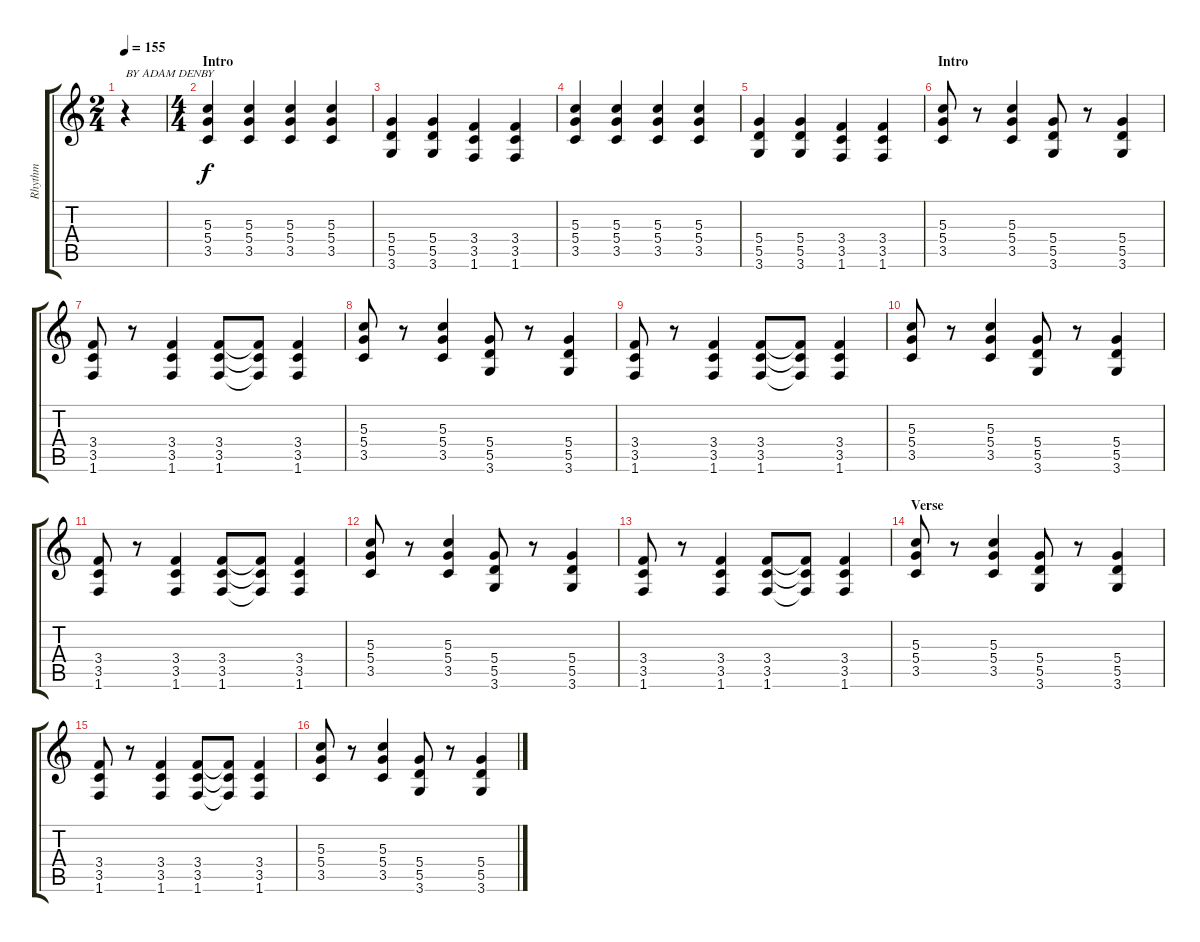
\track ("Rhythm" "Rhythm") {instrument distortionguitar}
\staff {score tabs}
\tuning (E4 B3 G3 D3 A2 E2) {hide}
\ts (2 4)
\tempo 155
\clef g2
\ks c
r.4{txt "BY ADAM DENBY" dy f instrument distortionguitar} |
\ts (4 4)
\section ("" "Intro")
(5.3 5.4 3.5).4{volume 7} (5.3 5.4 3.5).4 (5.3 5.4 3.5).4 (5.3 5.4 3.5).4 |
(5.4 5.5 3.6).4 (5.4 5.5 3.6).4 (3.4 3.5 1.6).4 (3.4 3.5 1.6).4 |
(5.3 5.4 3.5).4 (5.3 5.4 3.5).4 (5.3 5.4 3.5).4 (5.3 5.4 3.5).4 |
(5.4 5.5 3.6).4 (5.4 5.5 3.6).4 (3.4 3.5 1.6).4 (3.4 3.5 1.6).4 |
\section ("" "Intro")
(5.3 5.4 3.5).8{volume 16} r.8 (5.3 5.4 3.5).4 (5.4 5.5 3.6).8 r.8 (5.4 5.5 3.6).4 |
(3.4 3.5 1.6).8 r.8 (3.4 3.5 1.6).4 (3.4 3.5 1.6).8 (3.4{t} 3.5{t} 1.6{t}).8 (3.4 3.5 1.6).4 |
(5.3 5.4 3.5).8 r.8 (5.3 5.4 3.5).4 (5.4 5.5 3.6).8 r.8 (5.4 5.5 3.6).4 |
(3.4 3.5 1.6).8 r.8 (3.4 3.5 1.6).4 (3.4 3.5 1.6).8 (3.4{t} 3.5{t} 1.6{t}).8 (3.4 3.5 1.6).4 |
(5.3 5.4 3.5).8 r.8 (5.3 5.4 3.5).4 (5.4 5.5 3.6).8 r.8 (5.4 5.5 3.6).4 |
(3.4 3.5 1.6).8 r.8 (3.4 3.5 1.6).4 (3.4 3.5 1.6).8 (3.4{t} 3.5{t} 1.6{t}).8 (3.4 3.5 1.6).4 |
(5.3 5.4 3.5).8 r.8 (5.3 5.4 3.5).4 (5.4 5.5 3.6).8 r.8 (5.4 5.5 3.6).4 |
(3.4 3.5 1.6).8 r.8 (3.4 3.5 1.6).4 (3.4 3.5 1.6).8 (3.4{t} 3.5{t} 1.6{t}).8 (3.4 3.5 1.6).4 |
\section ("" "Verse")
(5.3 5.4 3.5).8{volume 12 instrument distortionguitar} r.8 (5.3 5.4 3.5).4 (5.4 5.5 3.6).8 r.8 (5.4 5.5 3.6).4 |
(3.4 3.5 1.6).8 r.8 (3.4 3.5 1.6).4 (3.4 3.5 1.6).8 (3.4{t} 3.5{t} 1.6{t}).8 (3.4 3.5 1.6).4 |
(5.3 5.4 3.5).8 r.8 (5.3 5.4 3.5).4 (5.4 5.5 3.6).8 r.8 (5.4 5.5 3.6).4
